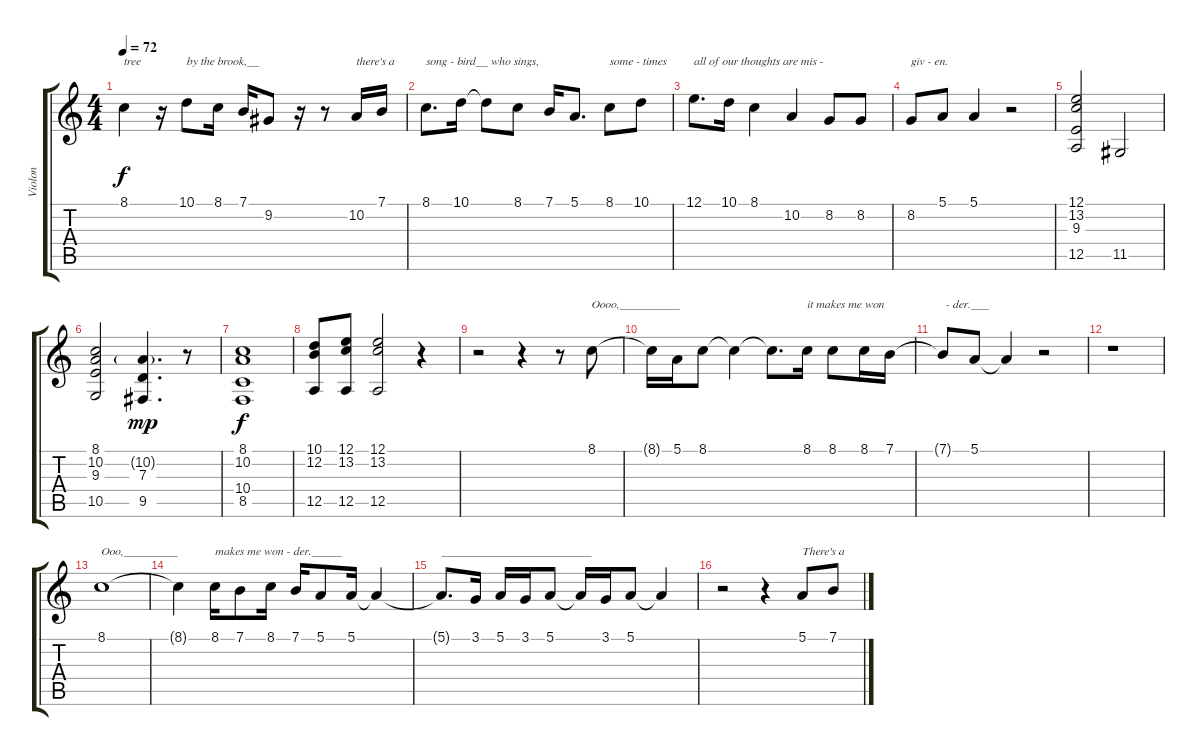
\track ("Violon" "Violon") {instrument viola}
\staff {score tabs}
\tuning (E4 B3 G3 D3 A2 E2) {hide}
\ts (4 4)
\tempo 72
\clef g2
\ks c
8.1.4{txt "tree" dy f} r.16 10.1.8{txt "by the brook,__"} 8.1.16 7.1.16 9.2.8 r.16 r.8 10.2.16{txt "there's a"} 7.1.16 |
8.1.8{d txt "song - bird__ who sings,"} 10.1.16 10.1{t}.8 8.1.8 7.1.16 5.1.8{d} 8.1.8{txt "some - times"} 10.1.8 |
12.1.8{d txt "all of our thoughts are mis -"} 10.1.16 8.1.4 10.2.4 8.2.8 8.2.8 |
8.2.8{txt "giv - en."} 5.1.8 5.1.4 r.2 |
(12.1 13.2 9.3 12.5).2 11.5.2 |
(8.1 10.2 9.3 10.5).2 (10.2{g} 7.3 9.5).4{d dy mp} r.8 |
(8.1 10.2 10.4 8.5).1{dy f} |
(10.1 12.2 12.5).8 (12.1 13.2 12.5).8 (12.1 13.2 12.5).2 r.4 |
r.2 r.4 r.8 8.1.8{txt "Oooo,__________"} |
8.1{t}.16 5.1.16 8.1.8 8.1{t}.4 8.1{t}.8{d} 8.1.16{txt "it makes me won"} 8.1.8 8.1.16 7.1.16 |
7.1{t}.8{txt " - der.___"} 5.1.8 5.1{t}.4 r.2 |
r.1 |
8.1.1{txt "Ooo,_________"} |
8.1{t}.4 8.1.16{txt "makes me won - der._____"} 7.1.8 8.1.16 7.1.16 5.1.8 5.1.16 5.1{t}.4 |
5.1{t}.8{d txt "_________________________"} 3.1.16 5.1.16 3.1.16 5.1.8 5.1{t}.16 3.1.16 5.1.8 5.1{t}.4 |
r.2 r.4 5.1.8{txt "There's a"} 7.1.8
